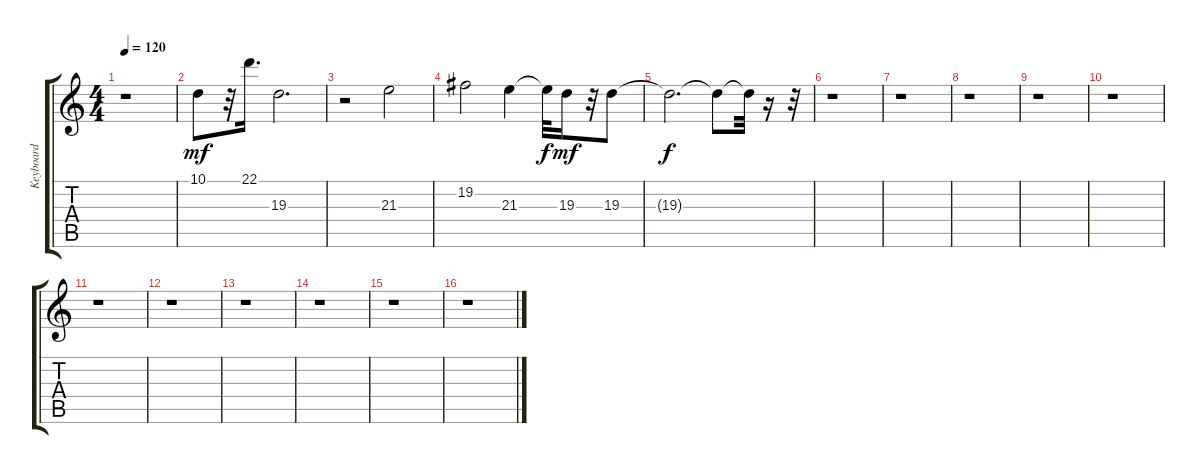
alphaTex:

\track ("Keyboard" "Keyboard") {instrument lead2sawtooth}
\staff {score tabs}
\tuning (E4 B3 G3 D3 A2 E2) {hide}
\ts (4 4)
\tempo 120
\clef g2
\ks c
r.1{dy f} |
10.1.8{dy mf} r.32 22.1.16{d} 19.3.2{d} |
r.2 21.3.2 |
19.2.2 21.3.4 21.3{t}.32{dy f} 19.3.16{dy mf} r.32 19.3.8 |
19.3{t}.2{d dy f} 19.3{t}.8 19.3{t}.32 r.16 r.32 |
r.1 |
r.1 |
r.1 |
r.1 |
r.1 |
r.1 |
r.1 |
r.1 |
r.1 |
r.1 |
r.1
